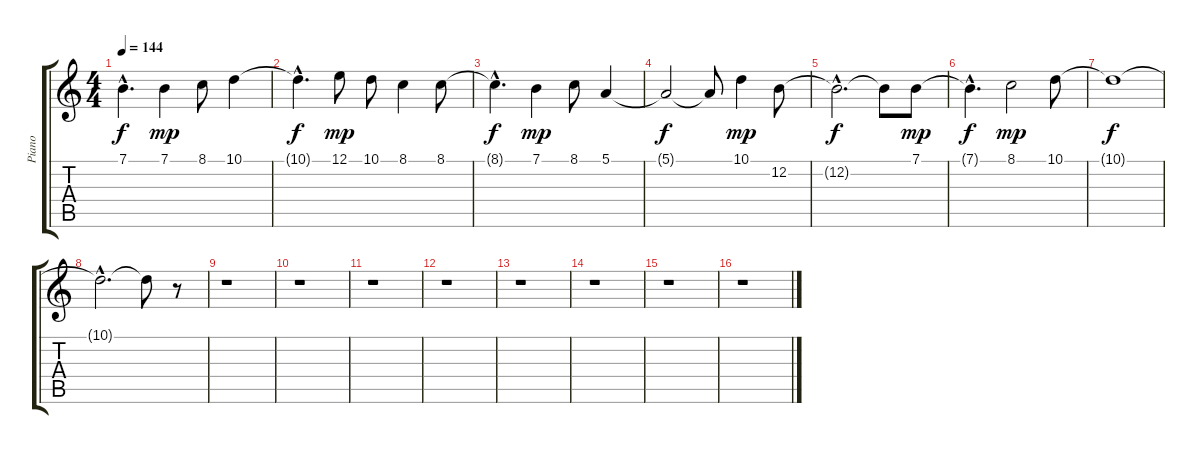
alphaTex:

\track ("Piano           " "Piano     ") {instrument electricgrandpiano}
\staff {score tabs}
\tuning (E4 B3 G3 D3 A2 E2) {hide}
\ts (4 4)
\tempo 144
\clef g2
\ks c
7.1{hac t}.4{d dy f} 7.1.4{dy mp} 8.1.8 10.1.4 |
10.1{hac t}.4{d dy f} 12.1.8{dy mp} 10.1.8 8.1.4 8.1.8 |
8.1{hac t}.4{d dy f} 7.1.4{dy mp} 8.1.8 5.1.4 |
5.1{t}.2{dy f} 5.1{t}.8 10.1.4{dy mp} 12.2.8 |
12.2{hac t}.2{d dy f} 12.2{t}.8 7.1.8{dy mp} |
7.1{hac t}.4{d dy f} 8.1.2{dy mp} 10.1.8 |
10.1{t}.1{dy f} |
10.1{hac t}.2{d} 10.1{t}.8 r.8 |
r.1 |
r.1 |
r.1 |
r.1 |
r.1 |
r.1 |
r.1 |
r.1
